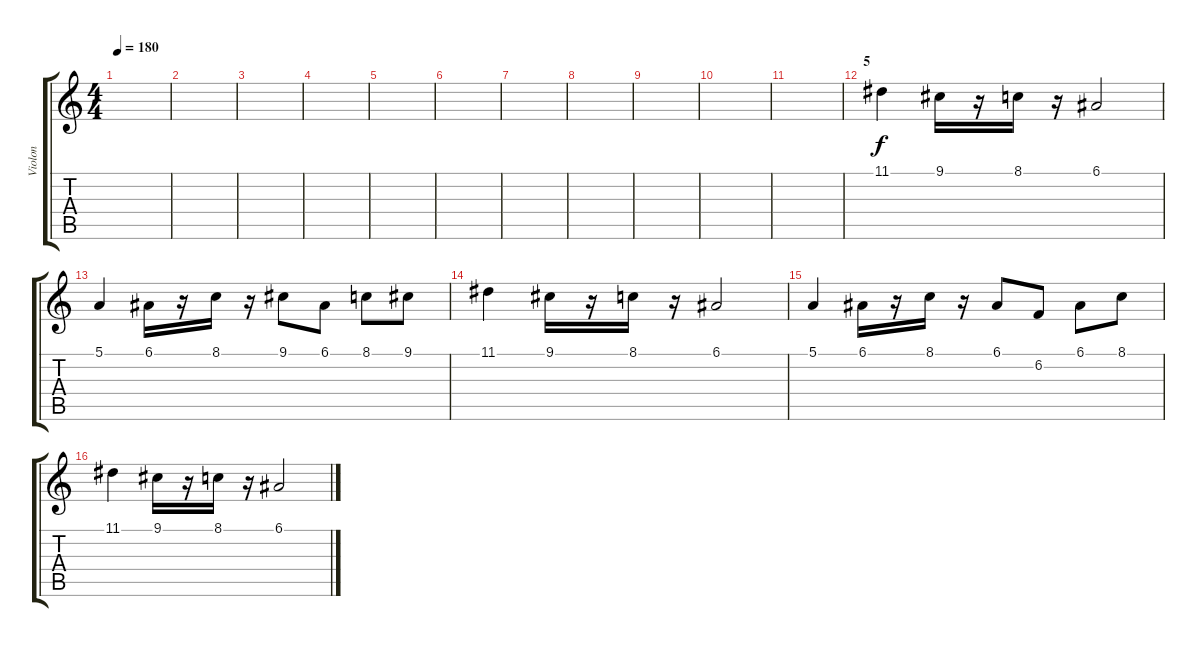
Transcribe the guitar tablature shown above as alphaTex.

\track ("Violon" "Violon") {instrument violin}
\staff {score tabs}
\tuning (E4 B3 G3 D3 A2 E2) {hide}
\ts (4 4)
\tempo 180
\clef g2
\ks c
|
|
|
|
|
|
|
|
|
|
|
\section ("" "5")
11.1.4 9.1.16 r.16 8.1.16 r.16 6.1.2 |
5.1.4 6.1.16 r.16 8.1.16 r.16 9.1.8 6.1.8 8.1.8 9.1.8 |
11.1.4 9.1.16 r.16 8.1.16 r.16 6.1.2 |
5.1.4 6.1.16 r.16 8.1.16 r.16 6.1.8 6.2.8 6.1.8 8.1.8 |
11.1.4 9.1.16 r.16 8.1.16 r.16 6.1.2
